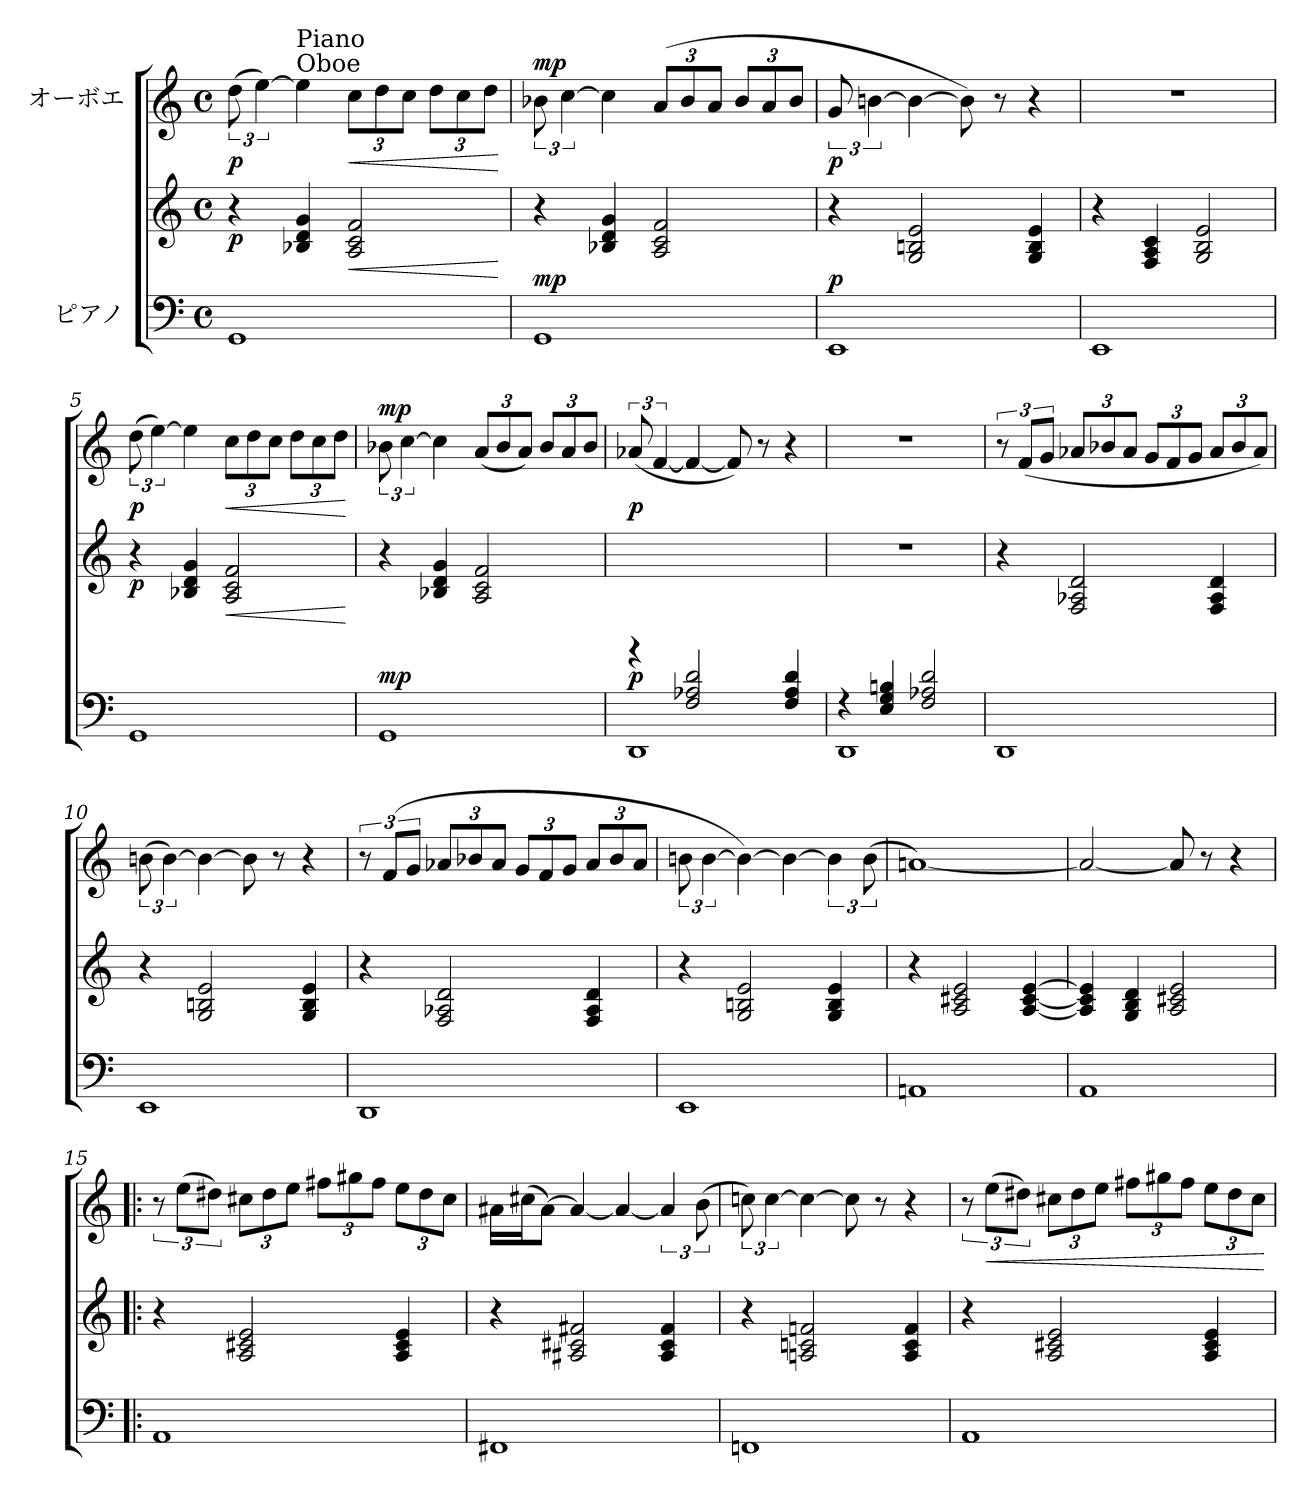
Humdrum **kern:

**kern	**kern	**dynam	**kern	**dynam
*part2	*part2	*part2	*part1	*part1
*staff3	*staff2	*staff2/3	*staff1	*staff1
*I"ピアノ	*	*	*I"オーボエ	*
*clefF4	*clefG2	*	*clefG2	*
*k[]	*k[]	*	*k[]	*
*M4/4	*M4/4	*	*M4/4	*
*met(c)	*met(c)	*	*met(c)	*
*MM54	*MM54	*	*MM54	*
=1	=1	=1	=1	=1
!	!	!LO:DY:b	!	!LO:DY:b
1GG	4r	p	(12dd\	p
.	.	.	[6ee\)	.
!	!	!	!LO:TX:a:t=Oboe	!
!	!	!	!LO:TX:a:t=Piano	!
.	4B-X/ 4d/ 4g/	.	4ee\]	.
!	!	!LO:HP:b	!	!
*	*	*	*Xbrackettup	*
!	!	!	!	!LO:HP:b
.	2A/ 2c/ 2f/	<	12cc\L	<
.	.	.	12dd\	.
.	.	.	12cc\J	.
.	.	.	12dd\L	.
.	.	.	12cc\	.
.	.	.	12dd\J	.
.	.	[	.	[
=2	=2	=2	=2	=2
*	*	*	*brackettup	*
!	!	!LO:DY:a=2	!	!LO:DY:a
1GG	4r	mp	12b-X\	mp
.	.	.	[6cc\	.
.	4B-X/ 4d/ 4g/	.	4cc\]	.
*	*	*	*Xbrackettup	*
.	2A/ 2c/ 2f/	.	(>12a/L	.
.	.	.	12b-/	.
.	.	.	12a/J	.
.	.	.	12b-/L	.
.	.	.	12a/	.
.	.	.	12b-/J	.
=3	=3	=3	=3	=3
*	*	*	*brackettup	*
!	!	!LO:DY:a=2	!	!LO:DY:b
1EE	4r	p	12g/	p
.	.	.	[6bn\	.
.	2G/ 2Bn/ 2e/	.	4b\_	.
.	.	.	8b\])	.
.	.	.	8r	.
.	4G/ 4B/ 4e/	.	4r	.
!!LO:LB:g=z
=4	=4	=4	=4	=4
1EE	4r	.	1r	.
.	4F/ 4A/ 4c/	.	.	.
.	2G/ 2B/ 2e/	.	.	.
=5	=5	=5	=5	=5
!	!	!LO:DY:b	!	!LO:DY:b
1GG	4r	p	(12dd\	p
.	.	.	[6ee\)	.
.	4B-X/ 4d/ 4g/	.	4ee\]	.
!	!	!LO:HP:b	!	!
*	*	*	*Xbrackettup	*
!	!	!	!	!LO:HP:b
.	2A/ 2c/ 2f/	<	12cc\L	<
.	.	.	12dd\	.
.	.	.	12cc\J	.
.	.	.	12dd\L	.
.	.	.	12cc\	.
.	.	.	12dd\J	.
.	.	[	.	[
=6	=6	=6	=6	=6
*	*	*	*brackettup	*
!	!	!LO:DY:a=2	!	!LO:DY:a
1GG	4r	mp	12b-X\	mp
.	.	.	[6cc\	.
.	4B-X/ 4d/ 4g/	.	4cc\]	.
*	*	*	*Xbrackettup	*
.	2A/ 2c/ 2f/	.	(>12a/L	.
.	.	.	12b-/	.
.	.	.	12a/J)	.
.	.	.	12b-/L	.
.	.	.	12a/	.
.	.	.	12b-/J	.
!!LO:LB:g=z
=7	=7	=7	=7	=7
*^	*	*	*	*
*	*	*	*	*brackettup	*
!	!	!	!LO:DY:a=2	!	!LO:DY:b
4ryy	1DD	4rEE	p	(>12a-X/	p
.	.	.	.	[6f/	.
2F/ 2A-X/ 2d/	.	2.ryy	.	4f/_	.
.	.	.	.	8f/])	.
.	.	.	.	8r	.
4F/ 4A-/ 4d/	.	.	.	4r	.
=8	=8	=8	=8	=8	=8
4r	1DD	1r	.	1r	.
4E/ 4G/ 4Bn/	.	.	.	.	.
2F/ 2A-X/ 2d/	.	.	.	.	.
*v	*v	*	*	*	*
=9	=9	=9	=9	=9
1DD	4r	.	12r	.
.	.	.	(>12f/L	.
.	.	.	12g/J	.
*	*	*	*Xbrackettup	*
.	2F/ 2A-X/ 2d/	.	12a-X/L	.
.	.	.	12b-X/	.
.	.	.	12a-/J	.
.	.	.	12g/L	.
.	.	.	12f/	.
.	.	.	12g/J	.
.	4F/ 4A-/ 4d/	.	12a-/L	.
.	.	.	12b-/	.
.	.	.	12a-/J)	.
!!LO:PB:g=z
=10	=10	=10	=10	=10
*	*	*	*brackettup	*
1EE	4r	.	(12bn\	.
.	.	.	[6b\)	.
.	2G/ 2Bn/ 2e/	.	4b\_	.
.	.	.	8b\]	.
.	.	.	8r	.
.	4G/ 4B/ 4e/	.	4r	.
=11	=11	=11	=11	=11
1DD	4r	.	12r	.
.	.	.	(12f/L	.
.	.	.	12g/J	.
*	*	*	*Xbrackettup	*
.	2F/ 2A-X/ 2d/	.	12a-X/L	.
.	.	.	12b-X/	.
.	.	.	12a-/J	.
.	.	.	12g/L	.
.	.	.	12f/	.
.	.	.	12g/J	.
.	4F/ 4A-/ 4d/	.	12a-/L	.
.	.	.	12b-/	.
.	.	.	12a-/J	.
=12	=12	=12	=12	=12
*	*	*	*brackettup	*
1EE	4r	.	12bn\	.
.	.	.	[6b\	.
.	2G/ 2Bn/ 2e/	.	4b\_)	.
.	.	.	4b\_	.
.	4G/ 4B/ 4e/	.	6b\]	.
.	.	.	(12b\	.
!!LO:LB:g=z
=13	=13	=13	=13	=13
1AAn	4r	.	[1an)	.
.	2A/ 2c#X/ 2e/	.	.	.
.	[4A/ [4c#/ [4e/	.	.	.
=14	=14	=14	=14	=14
1AA	4A/] 4c#/] 4e/]	.	2a/_	.
.	4G/ 4B/ 4d/	.	.	.
.	2A/ 2c#X/ 2e/	.	8a/]	.
.	.	.	8r	.
.	.	.	4r	.
=15!|:	=15!|:	=15!|:	=15!|:	=15!|:
1AA	4r	.	12r	.
.	.	.	(12ee\L	.
.	.	.	12dd#X\J)	.
*	*	*	*Xbrackettup	*
.	2A/ 2c#X/ 2e/	.	12cc#X\L	.
.	.	.	12dd#\	.
.	.	.	12ee\J	.
.	.	.	12ff#X\L	.
.	.	.	12gg#X\	.
.	.	.	12ff#\J	.
.	4A/ 4c#/ 4e/	.	12ee\L	.
.	.	.	12dd#\	.
.	.	.	12cc#\J	.
!!LO:LB:g=z
=16	=16	=16	=16	=16
1FF#X	4r	.	16a#X\LL	.
.	.	.	(16cc#X\J	.
.	.	.	[8a#\J)	.
.	2A#X/ 2c#X/ 2f#X/	.	4a#/_	.
.	.	.	4a#/_	.
*	*	*	*brackettup	*
.	4A#/ 4c#/ 4f#/	.	6a#/]	.
.	.	.	(12b\	.
=17	=17	=17	=17	=17
1FFn	4r	.	12ccn\)	.
.	.	.	[6cc\	.
.	2An/ 2cn/ 2fn/	.	4cc\_	.
.	.	.	8cc\]	.
.	.	.	8r	.
.	4A/ 4c/ 4f/	.	4r	.
=18	=18	=18	=18	=18
1AA	4r	.	12r	.
!	!	!	!	!LO:HP:b
.	.	.	(12ee\L	<
.	.	.	12dd#X\J)	.
*	*	*	*Xbrackettup	*
.	2A/ 2c#X/ 2e/	.	12cc#X\L	.
.	.	.	12dd#\	.
.	.	.	12ee\J	.
.	.	.	12ff#X\L	.
.	.	.	12gg#X\	.
.	.	.	12ff#\J	.
.	4A/ 4c#/ 4e/	.	12ee\L	.
.	.	.	12dd#\	.
.	.	.	12cc#\J	.
.	.	.	.	[
=	=	=	=	=
*-	*-	*-	*-	*-
